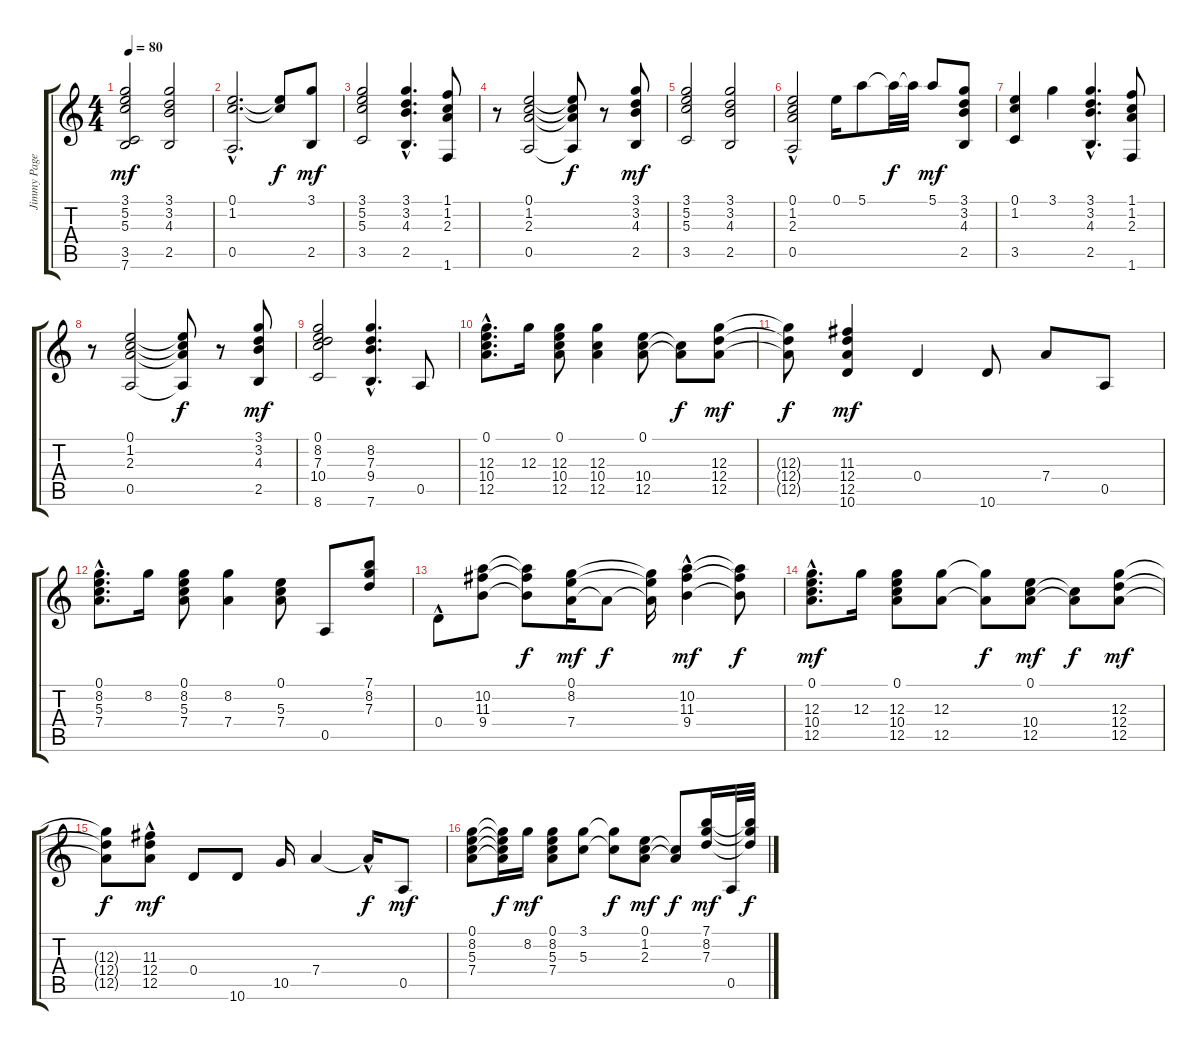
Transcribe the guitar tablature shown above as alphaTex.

\track ("Jimmy Page" "Jimmy Page") {instrument acousticguitarsteel}
\staff {score tabs}
\tuning (E4 B3 G3 D3 A2 E2) {hide}
\ts (4 4)
\tempo 80
\clef g2
\ks c
(3.1 5.2 5.3 3.5 7.6).2{dy mf} (3.1 3.2 4.3 2.5).2 |
(0.1{hac} 1.2{hac} 0.5{hac}).2{d} (0.1{t} 1.2{t}).8{dy f} (3.1 2.5).8{dy mf} |
(3.1 5.2 5.3 3.5).2 (3.1{hac} 3.2{hac} 4.3{hac} 2.5{hac}).4{d} (1.1 1.2 2.3 1.6).8 |
r.8 (0.1 1.2 2.3 0.5).2 (0.1{t} 1.2{t} 2.3{t} 0.5{t}).8{dy f} r.8 (3.1 3.2 4.3 2.5).8{dy mf} |
(3.1 5.2 5.3 3.5).2 (3.1 3.2 4.3 2.5).2 |
(0.1 1.2 2.3 0.5{hac}).2 0.1.16 5.1.8 5.1{t}.32{dy f} 5.1{t}.32 5.1.8{dy mf} (3.1 3.2 4.3 2.5).8 |
(0.1 1.2 3.5).4 3.1.4 (3.1{hac} 3.2{hac} 4.3{hac} 2.5{hac}).4{d} (1.1 1.2 2.3 1.6).8 |
r.8 (0.1 1.2 2.3 0.5).2 (0.1{t} 1.2{t} 2.3{t} 0.5{t}).8{dy f} r.8 (3.1 3.2 4.3 2.5).8{dy mf} |
(0.1 8.2 7.3 10.4 8.6).2 (8.2 7.3 9.4 7.6{hac}).4{d} 0.5.8 |
(0.1{hac} 12.3{hac} 10.4{hac} 12.5{hac}).8{d} 12.3.16 (0.1 12.3 10.4 12.5).8 (12.3 10.4 12.5).4 (0.1 10.4 12.5).8 (10.4{t} 12.5{t}).8{dy f} (12.3 12.4 12.5).8{dy mf} |
(12.3{t} 12.4{t} 12.5{t}).8{dy f} (11.3 12.4 12.5 10.6).4{dy mf} 0.4.4 10.6.8 7.4.8 0.5.8 |
(0.1{hac} 8.2{hac} 5.3{hac} 7.4{hac}).8{d} 8.2.16 (0.1 8.2 5.3 7.4).8 (8.2 7.4).4 (0.1 5.3 7.4).8 0.5.8 (7.1 8.2 7.3).8 |
0.4{hac}.8 (10.2 11.3 9.4).8 (10.2{t} 11.3{t} 9.4{t}).8{dy f} (0.1 8.2 7.4).16{dy mf} 7.4{t}.8{dy f} (0.1{t} 8.2{t} 7.4{t}).16 (10.2{hac} 11.3{hac} 9.4{hac}).4{dy mf} (10.2{t} 11.3{t} 9.4{t}).8{dy f} |
(0.1{hac} 12.3{hac} 10.4{hac} 12.5{hac}).8{d dy mf} 12.3.16 (0.1 12.3 10.4 12.5).8 (12.3 12.5).8 (12.3{t} 12.5{t}).8{dy f} (0.1 10.4 12.5).8{dy mf} (10.4{t} 12.5{t}).8{dy f} (12.3 12.4 12.5).8{dy mf} |
(12.3{t} 12.4{t} 12.5{t}).8{dy f} (11.3 12.4 12.5{hac}).8{dy mf} 0.4.8 10.6.8 10.5.16 7.4.4 7.4{hac t}.16{dy f} 0.5.8{dy mf} |
(0.1 8.2 5.3 7.4).8 (0.1{t} 8.2{t} 5.3{t} 7.4{t}).16{dy f} 8.2.16{dy mf} (0.1 8.2 5.3 7.4).8 (3.1 5.3).8 (3.1{t} 5.3{t}).8{dy f} (0.1 1.2 2.3).8{dy mf} (1.2{t} 2.3{t}).8{dy f} (7.1 8.2 7.3).16{dy mf} 0.5.32 (7.1{t} 8.2{t} 7.3{t}).32{dy f}
